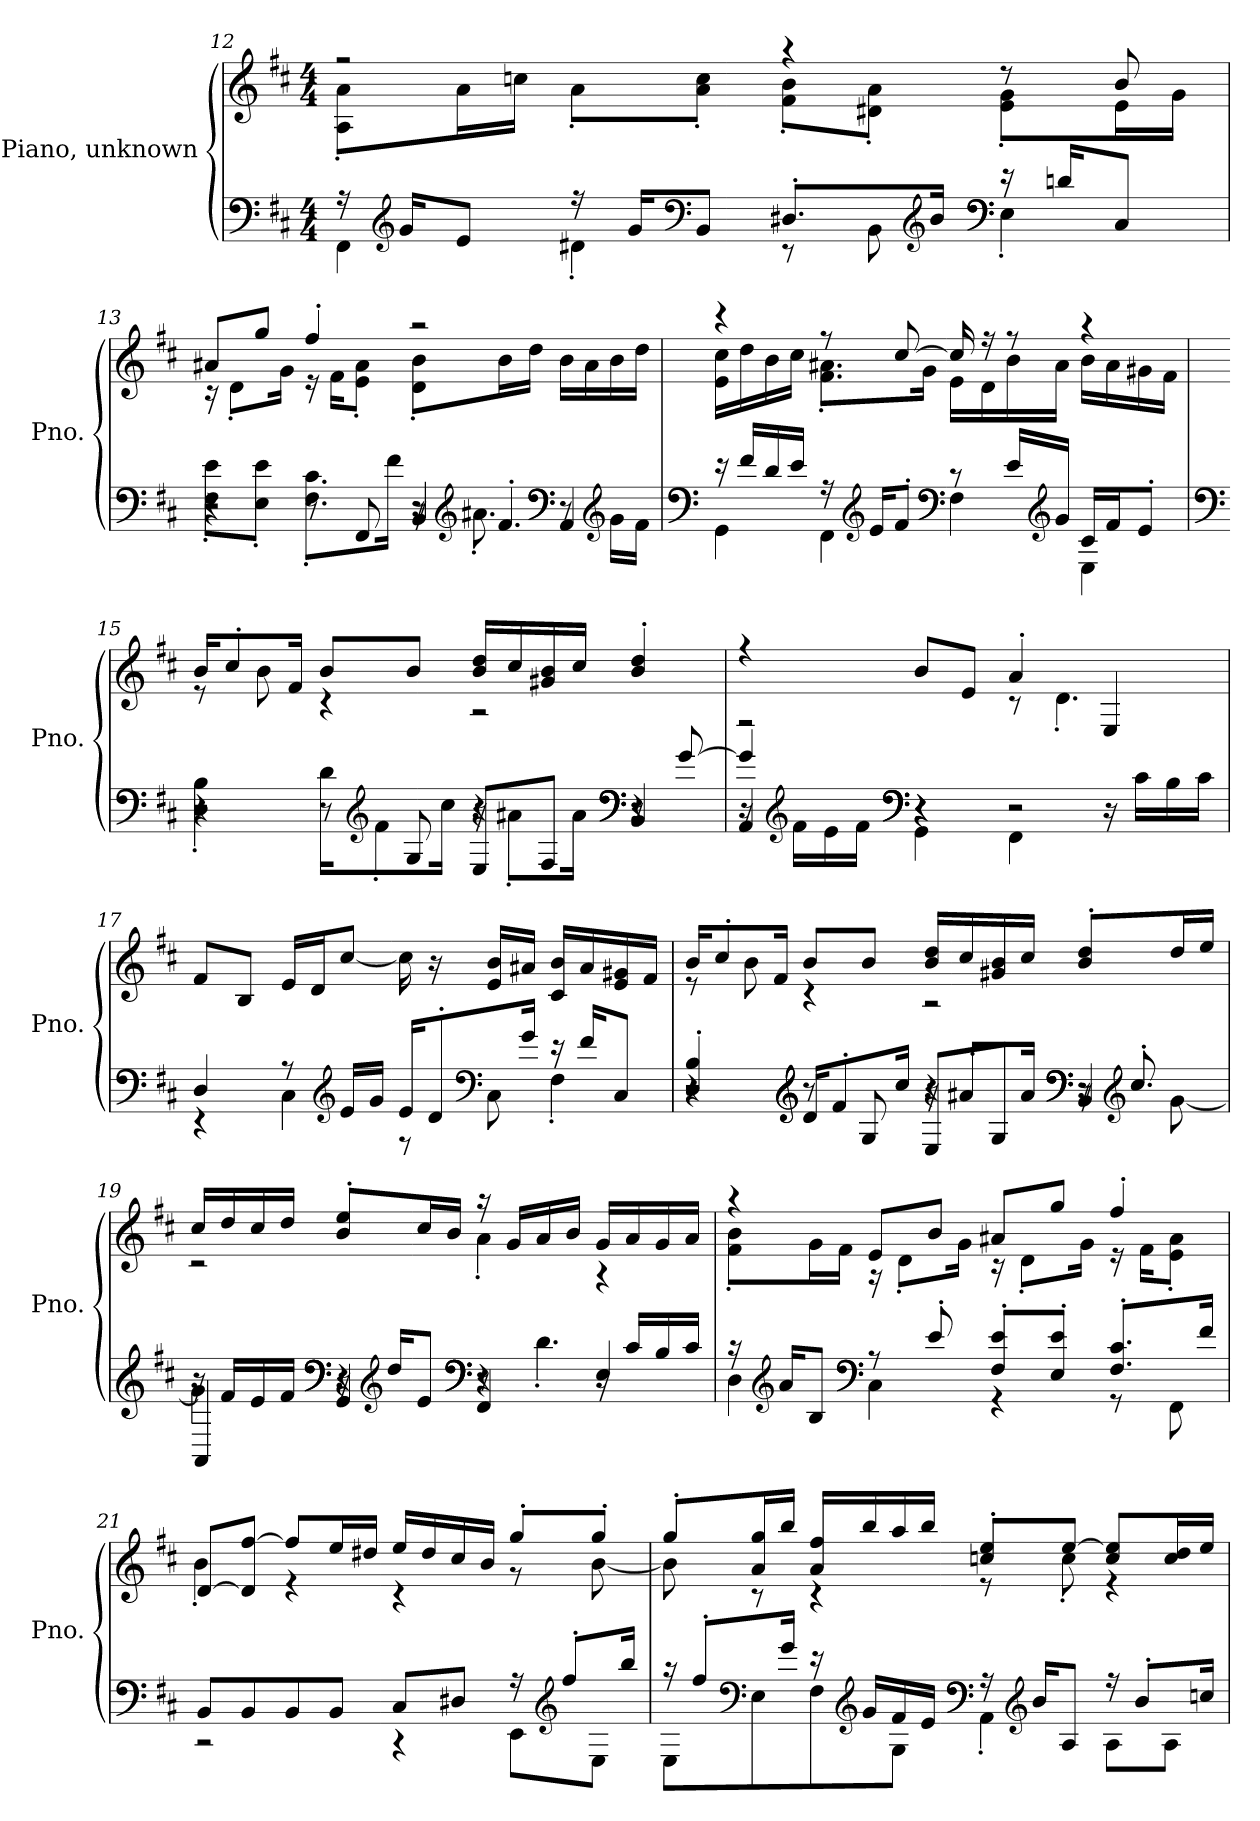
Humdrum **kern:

**kern	**kern
*part1	*part1
*staff2	*staff1
*I"Piano, unknown	*
*I'Pno.	*
!!LO:LB:g=z
*clefF4	*clefG2
*k[f#c#]	*k[f#c#]
*M4/4	*M4/4
=12	=12
*^	*^
16r	4FF#\	2r	8A\' 8a\'L
*clefG2	*	*	*
16g/KL	.	.	.
8e/J	.	.	16a\L
.	.	.	16ccn\JJ
16r	4d#X'\	.	8a'\L
16g/KL	.	.	.
*clefF4	*	*	*
8BB/J	.	.	8a\' 8cc\'J
8.D#X'/L	8r	4r	8f#\' 8b\'L
.	8BB\	.	8d#X\' 8a\'J
*clefG2	*	*	*
16b/Jk	.	.	.
*clefF4	*	*	*
16r	4E'\	8r	8e\' 8g\'L
16dn/KL	.	.	.
8C#/J	.	8b/	16e\L
.	.	.	16g\JJ
!!LO:LB:g=z	!!
=13	=13	=13	=13
*	*^	*	*
2r	8F#\' 8e\'L	4r	8a#X/L	16r
.	.	.	.	8d'\L
.	8E\' 8e\'J	.	8gg/J	.
.	.	.	.	16g\Jk
.	8.F#\' 8.c#\'L	8r	4ff#'/	16r
.	.	.	.	16f#\KL
.	.	8FF#/	.	8e\' 8a#\'J
.	16f#\Jk	.	.	.
8r	16r	4BB/	2r	8d\' 8b\'L
*clefG2	*	*	*	*
.	8.a#X'\	.	.	.
4.f#'/	.	.	.	16b\L
.	.	.	.	16dd\JJ
*clefF4	*	*	*	*
.	8r	4AA/	.	16b\LL
.	.	.	.	16a#\
*clefG2	*	*	*	*
.	16g\LL	.	.	16b\
.	16f#\JJ	.	.	16dd\JJ
*v	*v	*v	*	*
!!LO:LB:g=z	!!
=14	=14	=14
*clefF4	*	*
*^	*	*
16r	4GG\	4r	16e\ 16cc#\LL
16f#/LL	.	.	16dd\
16d/	.	.	16b\
16e/JJ	.	.	16cc#\JJ
16r	4FF#\	8r	8.f#\' 8.a#X\'L
*clefG2	*	*	*
16e/KL	.	.	.
8f#'/J	.	[8cc#/	.
.	.	.	16g\Jk
*clefF4	*	*	*
8r	4F#\	16cc#/]	16e\LL
.	.	16r	16d\
16e/LL	.	8r	16b\
*clefG2	*	*	*
16g/JJ	.	.	16a#\JJ
16c#/LL	4E\	4r	16b\LL
16f#/J	.	.	16a#\
8e'/J	.	.	16g#X\
.	.	.	16f#\JJ
*v	*v	*	*
=15	=15	=15
*clefF4	*	*
*^	*	*
*	*^	*	*
2r	4D\' 4B\'	4r	16b/KL	8r
.	.	.	8cc#'/	.
.	.	.	.	8b\
.	.	.	16f#/Jk	.
.	16d\KL	8r	8b/L	4r
*clefG2	*	*	*	*
.	8f#'\	.	.	.
.	.	8G/	8b/J	.
.	16cc#\Jk	.	.	.
4r	16r	8E/L	16b/ 16dd/LL	2r
.	8a#X'\L	.	16cc#/	.
.	.	8F#/J	16g#X/ 16b/	.
.	16a#\Jk	.	16cc#/JJ	.
*clefF4	*	*	*	*
8r	4r	4BB/	4b/' 4dd/'	.
[8g/	.	.	.	.
!!LO:LB:g=z	!!
=16	=16	=16	=16	=16
4g/]	16r	4AA/	4r	2r
*clefG2	*	*	*	*
.	16f#\LL	.	.	.
.	16e\	.	.	.
.	16f#\JJ	.	.	.
*clefF4	*	*	*	*
4r	4GG\	4r	8b/L	.
.	.	.	8e/J	.
2r	4FF#\	2r	4a'/	8r
.	.	.	.	4.d'\
.	16r	.	4E/	.
.	16c#\LL	.	.	.
.	16B\	.	.	.
.	16c#\JJ	.	.	.
*	*v	*v	*	*
*	*	*v	*v
=17	=17	=17
4D/	4r	8f#/L
.	.	8B/J
8r	4C#\	16e/LL
.	.	16d/J
*clefG2	*	*
16e/LL	.	[8cc#/J
16g/JJ	.	.
16e/KL	8r	16cc#\]
8d'/	.	16r
*clefF4	*	*
.	8C#\	16e/ 16b/LL
16g/Jk	.	16a#X/JJ
16r	4F#'\	16c#/ 16b/LL
16f#/KL	.	16a#/
8C#/J	.	16e/ 16g#X/
.	.	16f#/JJ
!!LO:LB:g=z
=18	=18	=18
*	*^	*^
4D/' 4B/'	2r	4r	16b/KL	8r
.	.	.	8cc#'/	.
.	.	.	.	8b\
.	.	.	16f#/Jk	.
*clefG2	*	*	*	*
16d/KL	.	8r	8b/L	4r
8f#'/	.	.	.	.
.	.	8G/	8b/J	.
16cc#/Jk	.	.	.	.
16r	4r	8E/L	16b/ 16dd/LL	2r
8a#X'/L	.	.	16cc#/	.
.	.	8G/J	16g#X/ 16b/	.
16a#/Jk	.	.	16cc#/JJ	.
*clefF4	*	*	*	*
16r	8r	4BB/	8b/' 8dd/'L	.
*clefG2	*	*	*	*
8.cc#'/	.	.	.	.
.	[8g\	.	16dd/L	.
.	.	.	16ee/JJ	.
=19	=19	=19	=19	=19
16r	4g\]	4AA/	16cc#/LL	2r
16f#/LL	.	.	16dd/	.
16e/	.	.	16cc#/	.
16f#/JJ	.	.	16dd/JJ	.
*clefF4	*	*	*	*
16r	4r	4GG/	8b/' 8ee/'L	.
*clefG2	*	*	*	*
16dd/KL	.	.	.	.
8e/J	.	.	16cc#/L	.
.	.	.	16b/JJ	.
*clefF4	*	*	*	*
4r	8r	4FF#/	16r	4a'\
.	.	.	16g/LL	.
.	4.d'\	.	16a/	.
.	.	.	16b/JJ	.
16r	.	4E/	16g/LL	4r
16c#/LL	.	.	16a/	.
16B/	.	.	16g/	.
16c#/JJ	.	.	16a/JJ	.
*	*v	*v	*	*
!!LO:PB:g=z	!!
=20	=20	=20	=20
16r	4D\	4r	8f#\' 8b\'L
*clefG2	*	*	*
16a/KL	.	.	.
8B/J	.	.	16g\L
.	.	.	16f#\JJ
*clefF4	*	*	*
8r	4C#\	8e/L	16r
.	.	.	8d'\L
8e'/	.	8b/J	.
.	.	.	16g\Jk
8F#/' 8e/'L	4r	8a#X/L	16r
.	.	.	8d'\L
8E/' 8e/'J	.	8gg/J	.
.	.	.	16g\Jk
8.F#/' 8.c#/'L	8r	4ff#'/	16r
.	.	.	16f#\KL
.	8FF#\	.	8e\' 8a#\'J
16f#/Jk	.	.	.
=21	=21	=21	=21
8BB/L	2r	[8d/L	4b'\
8BB/	.	8d/] [8ff#/J	.
8BB/	.	8ff#/L]	4r
8BB/J	.	16ee/L	.
.	.	16dd#X/JJ	.
8C#/L	4r	16ee/LL	4r
.	.	16dd#/	.
8D#X/J	.	16cc#/	.
.	.	16b/JJ	.
16r	8EE\L	8gg'/L	8r
*clefG2	*	*	*
8ff#'/L	.	.	.
.	8E\J	8gg'/J	[8b\
16bb/Jk	.	.	.
!!LO:LB:g=z	!!
=22	=22	=22	=22
16r	8E\L	8gg'/L	8b\]
8ff#'/L	.	.	.
*clefF4	*	*	*
.	8E\	16a/ 16gg/L	8r
16g/Jk	.	16bb/JJ	.
16r	8F#\	16a/ 16ff#/LL	4r
*clefG2	*	*	*
16g/LL	.	16bb/	.
16f#/	8G\J	16aa/	.
16e/JJ	.	16bb/JJ	.
*clefF4	*	*	*
16r	4AA'\	8ccn/' 8ee/'L	8r
*clefG2	*	*	*
16b/KL	.	.	.
8A/J	.	[8ee/J	8cc'\
16r	8A\L	8cc/ 8ee/]L	4r
8b'/L	.	.	.
.	8A\J	16cc/ 16dd/L	.
16ccn/Jk	.	16ee/JJ	.
*v	*v	*	*
*	*v	*v
=	=
*-	*-
